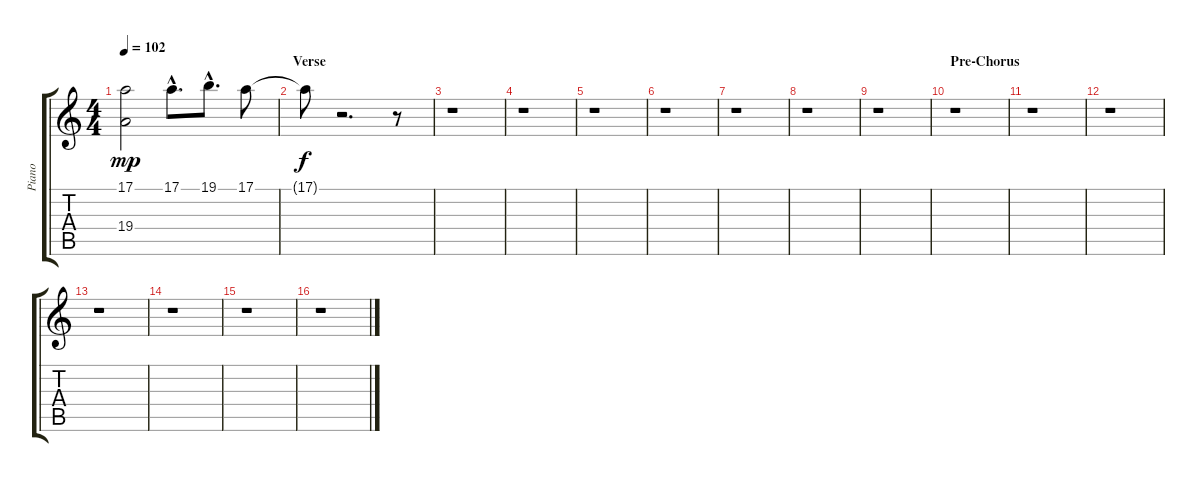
\track ("Piano" "Piano") {instrument brightacousticpiano}
\staff {score tabs}
\tuning (E4 B3 G3 D3 A2 E2) {hide}
\ts (4 4)
\tempo 102
\clef g2
\ks c
(17.1 19.4).2{dy mp} 17.1{hac}.8{d} 19.1{hac}.8{d} 17.1.8 |
\section ("" "Verse")
17.1{t}.8{dy f} r.2{d} r.8 |
r.1 |
r.1 |
r.1 |
r.1 |
r.1 |
r.1 |
r.1 |
\section ("" "Pre-Chorus")
r.1 |
r.1 |
r.1 |
r.1 |
r.1 |
r.1 |
r.1
